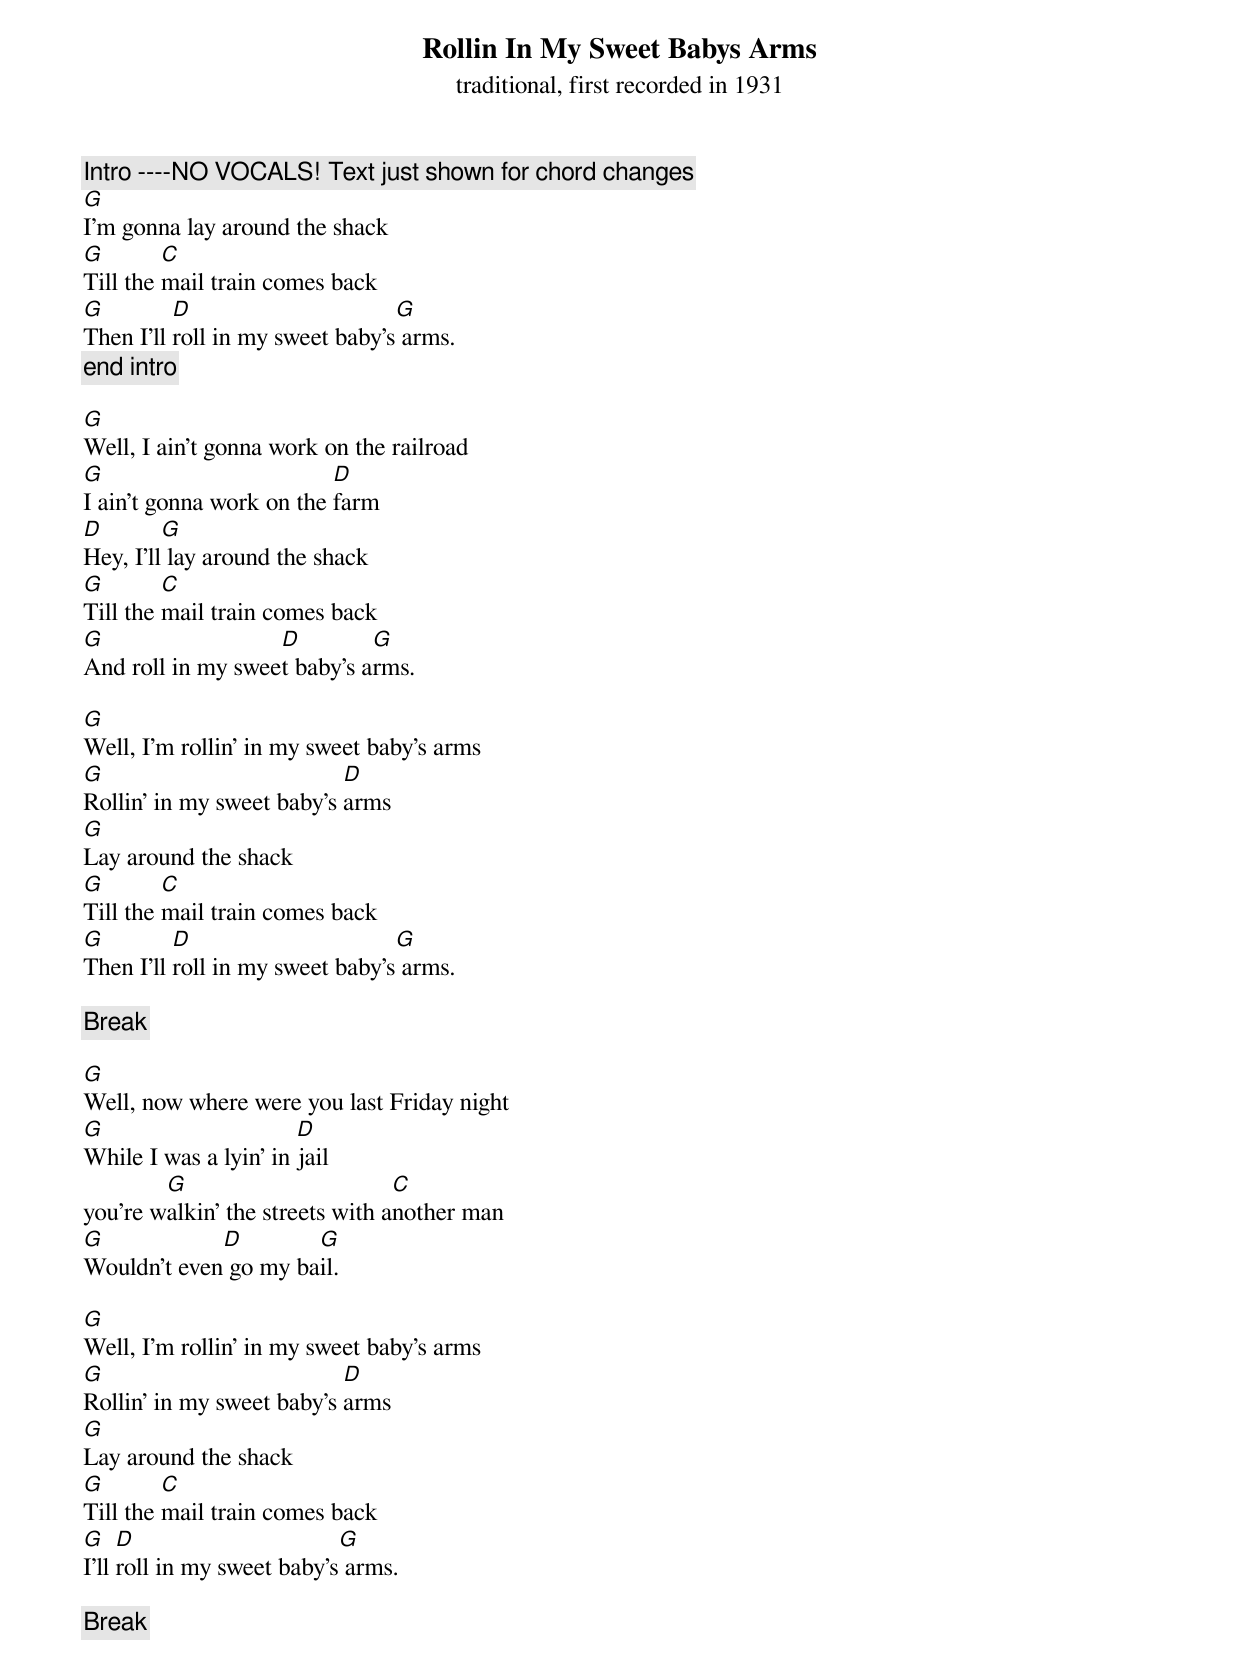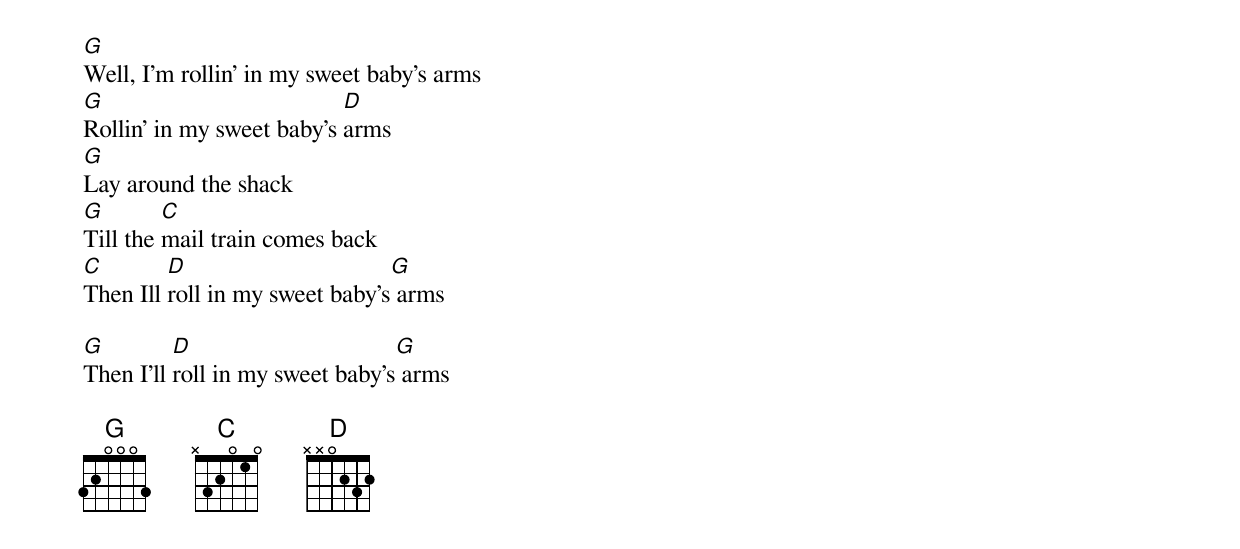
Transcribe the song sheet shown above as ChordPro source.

{title: Rollin In My Sweet Babys Arms}
{subtitle: traditional, first recorded in 1931}

{c:Intro ----NO VOCALS! Text just shown for chord changes}
[G]I'm gonna lay around the shack
[G]Till the [C]mail train comes back
[G]Then I'll [D]roll in my sweet baby's[G] arms.
{c:end intro}

[G]Well, I ain't gonna work on the railroad
[G]I ain't gonna work on the [D]farm
[D]Hey, I'll[G] lay around the shack
[G]Till the [C]mail train comes back
[G]And roll in my swee[D]t baby's a[G]rms.

[G]Well, I'm rollin' in my sweet baby's arms
[G]Rollin' in my sweet baby's [D]arms
[G]Lay around the shack
[G]Till the [C]mail train comes back
[G]Then I'll [D]roll in my sweet baby's[G] arms.

{c:Break}

[G]Well, now where were you last Friday night
[G]While I was a lyin' in [D]jail
you're w[G]alkin' the streets with a[C]nother man
[G]Wouldn't even[D] go my ba[G]il.

[G]Well, I'm rollin' in my sweet baby's arms
[G]Rollin' in my sweet baby's [D]arms
[G]Lay around the shack
[G]Till the [C]mail train comes back
[G]I'll [D]roll in my sweet baby's[G] arms.

{c:Break}

[G]Well, I'm rollin' in my sweet baby's arms
[G]Rollin' in my sweet baby's [D]arms
[G]Lay around the shack
[G]Till the [C]mail train comes back
[C]Then Ill [D]roll in my sweet baby's[G] arms

[G]Then I'll [D]roll in my sweet baby's[G] arms

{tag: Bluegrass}
